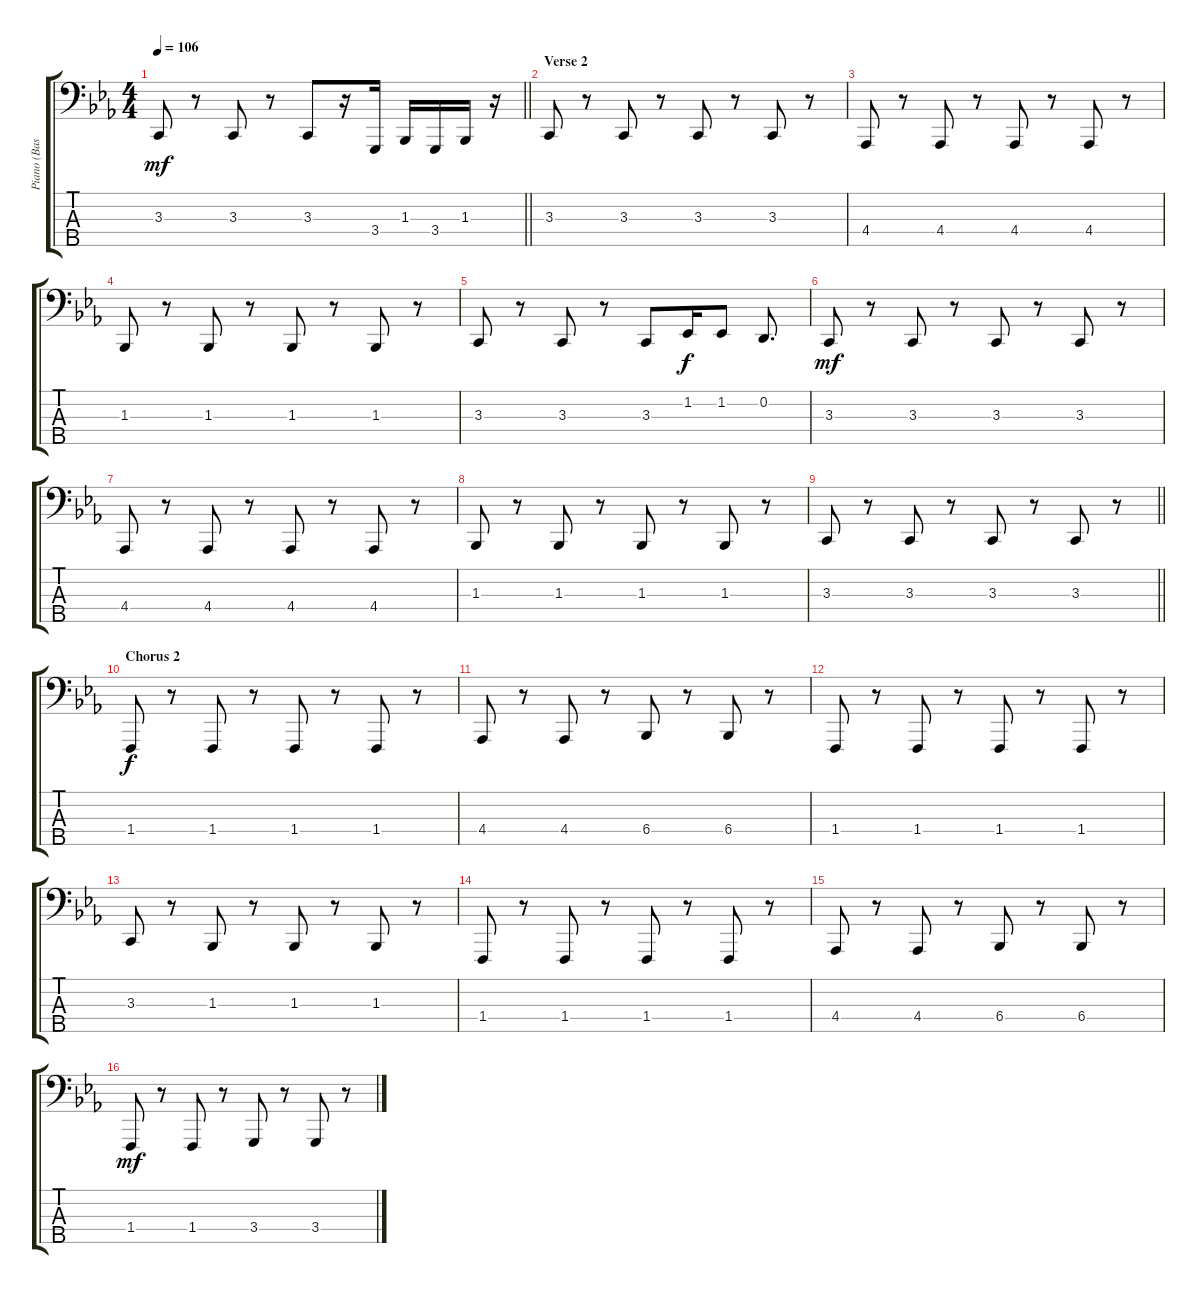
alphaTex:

\track ("Piano (Bass)" "Piano (Bas") {instrument brightacousticpiano}
\staff {score tabs}
\tuning (G2 D2 A1 E1 B0) {hide}
\ts (4 4)
\tempo 106
\clef f4
\barLineRight lightlight
\ks cminor
3.3.8{dy mf} r.8 3.3.8 r.8 3.3.8 r.16 3.4.16 1.3.16 3.4.16 1.3.16 r.16 |
\section ("" "Verse 2")
3.3.8 r.8 3.3.8 r.8 3.3.8 r.8 3.3.8 r.8 |
4.4.8 r.8 4.4.8 r.8 4.4.8 r.8 4.4.8 r.8 |
1.3.8 r.8 1.3.8 r.8 1.3.8 r.8 1.3.8 r.8 |
3.3.8 r.8 3.3.8 r.8 3.3.8 1.2.16{dy f} 1.2.8 0.2.8{d} |
3.3.8{dy mf} r.8 3.3.8 r.8 3.3.8 r.8 3.3.8 r.8 |
4.4.8 r.8 4.4.8 r.8 4.4.8 r.8 4.4.8 r.8 |
1.3.8 r.8 1.3.8 r.8 1.3.8 r.8 1.3.8 r.8 |
\barLineRight lightlight
3.3.8 r.8 3.3.8 r.8 3.3.8 r.8 3.3.8 r.8 |
\section ("" "Chorus 2")
1.4.8{dy f} r.8 1.4.8 r.8 1.4.8 r.8 1.4.8 r.8 |
4.4.8 r.8 4.4.8 r.8 6.4.8 r.8 6.4.8 r.8 |
1.4.8 r.8 1.4.8 r.8 1.4.8 r.8 1.4.8 r.8 |
3.3.8 r.8 1.3.8 r.8 1.3.8 r.8 1.3.8 r.8 |
1.4.8 r.8 1.4.8 r.8 1.4.8 r.8 1.4.8 r.8 |
4.4.8 r.8 4.4.8 r.8 6.4.8 r.8 6.4.8 r.8 |
1.4.8{dy mf} r.8 1.4.8 r.8 3.4.8 r.8 3.4.8 r.8
